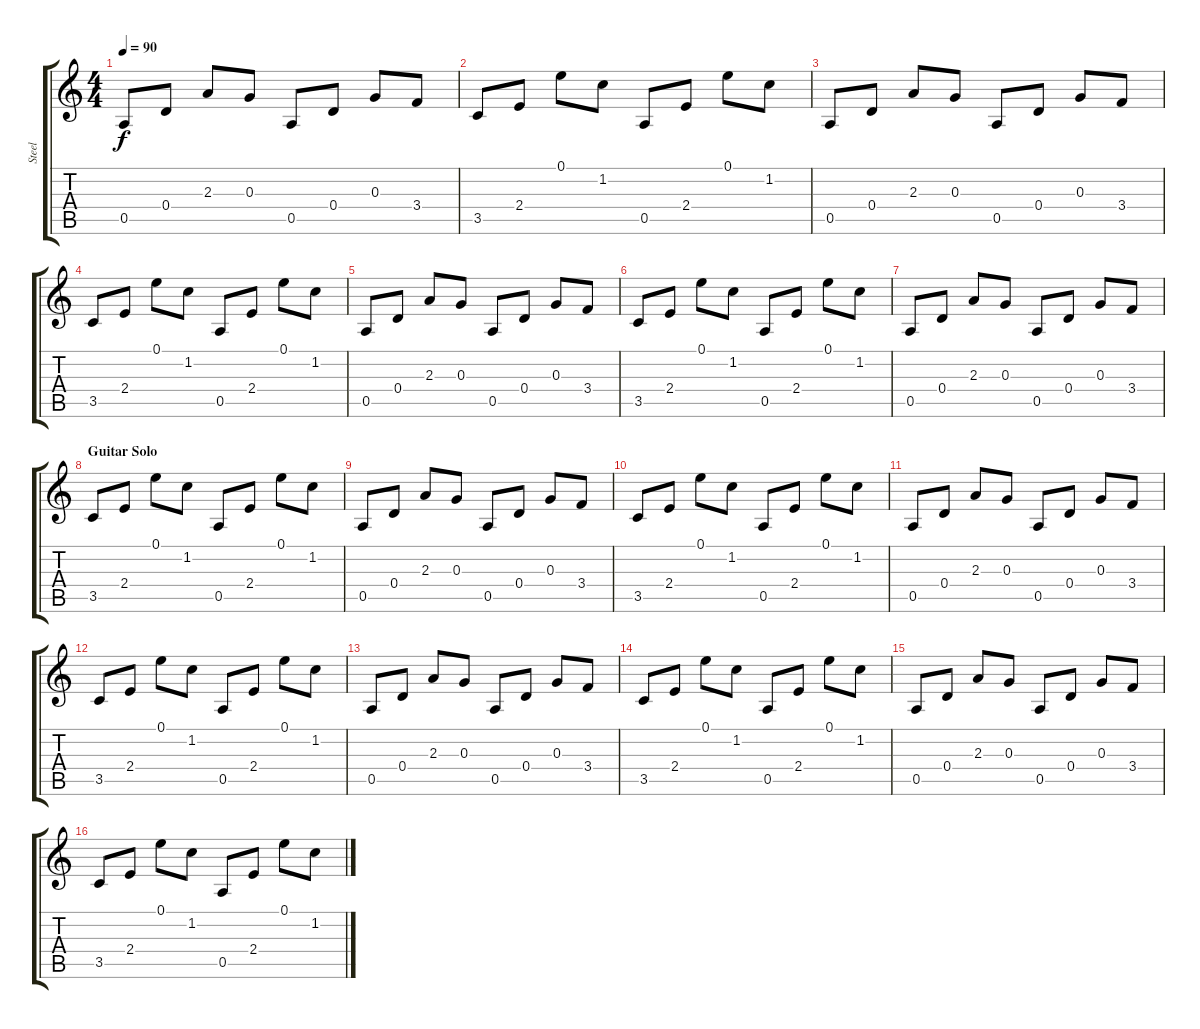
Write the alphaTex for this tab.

\track ("Steel" "Steel") {instrument acousticguitarsteel}
\staff {score tabs}
\tuning (E4 B3 G3 D3 A2 E2) {hide}
\ts (4 4)
\tempo 90
\clef g2
\ks c
0.5.8{dy f} 0.4.8 2.3.8 0.3.8 0.5.8 0.4.8 0.3.8 3.4.8 |
3.5.8 2.4.8 0.1.8 1.2.8 0.5.8 2.4.8 0.1.8 1.2.8 |
0.5.8 0.4.8 2.3.8 0.3.8 0.5.8 0.4.8 0.3.8 3.4.8 |
3.5.8 2.4.8 0.1.8 1.2.8 0.5.8 2.4.8 0.1.8 1.2.8 |
0.5.8 0.4.8 2.3.8 0.3.8 0.5.8 0.4.8 0.3.8 3.4.8 |
3.5.8 2.4.8 0.1.8 1.2.8 0.5.8 2.4.8 0.1.8 1.2.8 |
0.5.8 0.4.8 2.3.8 0.3.8 0.5.8 0.4.8 0.3.8 3.4.8 |
\section ("" "Guitar Solo")
3.5.8 2.4.8 0.1.8 1.2.8 0.5.8 2.4.8 0.1.8 1.2.8 |
0.5.8 0.4.8 2.3.8 0.3.8 0.5.8 0.4.8 0.3.8 3.4.8 |
3.5.8 2.4.8 0.1.8 1.2.8 0.5.8 2.4.8 0.1.8 1.2.8 |
0.5.8 0.4.8 2.3.8 0.3.8 0.5.8 0.4.8 0.3.8 3.4.8 |
3.5.8 2.4.8 0.1.8 1.2.8 0.5.8 2.4.8 0.1.8 1.2.8 |
0.5.8 0.4.8 2.3.8 0.3.8 0.5.8 0.4.8 0.3.8 3.4.8 |
3.5.8 2.4.8 0.1.8 1.2.8 0.5.8 2.4.8 0.1.8 1.2.8 |
0.5.8 0.4.8 2.3.8 0.3.8 0.5.8 0.4.8 0.3.8 3.4.8 |
3.5.8 2.4.8 0.1.8 1.2.8 0.5.8 2.4.8 0.1.8 1.2.8
